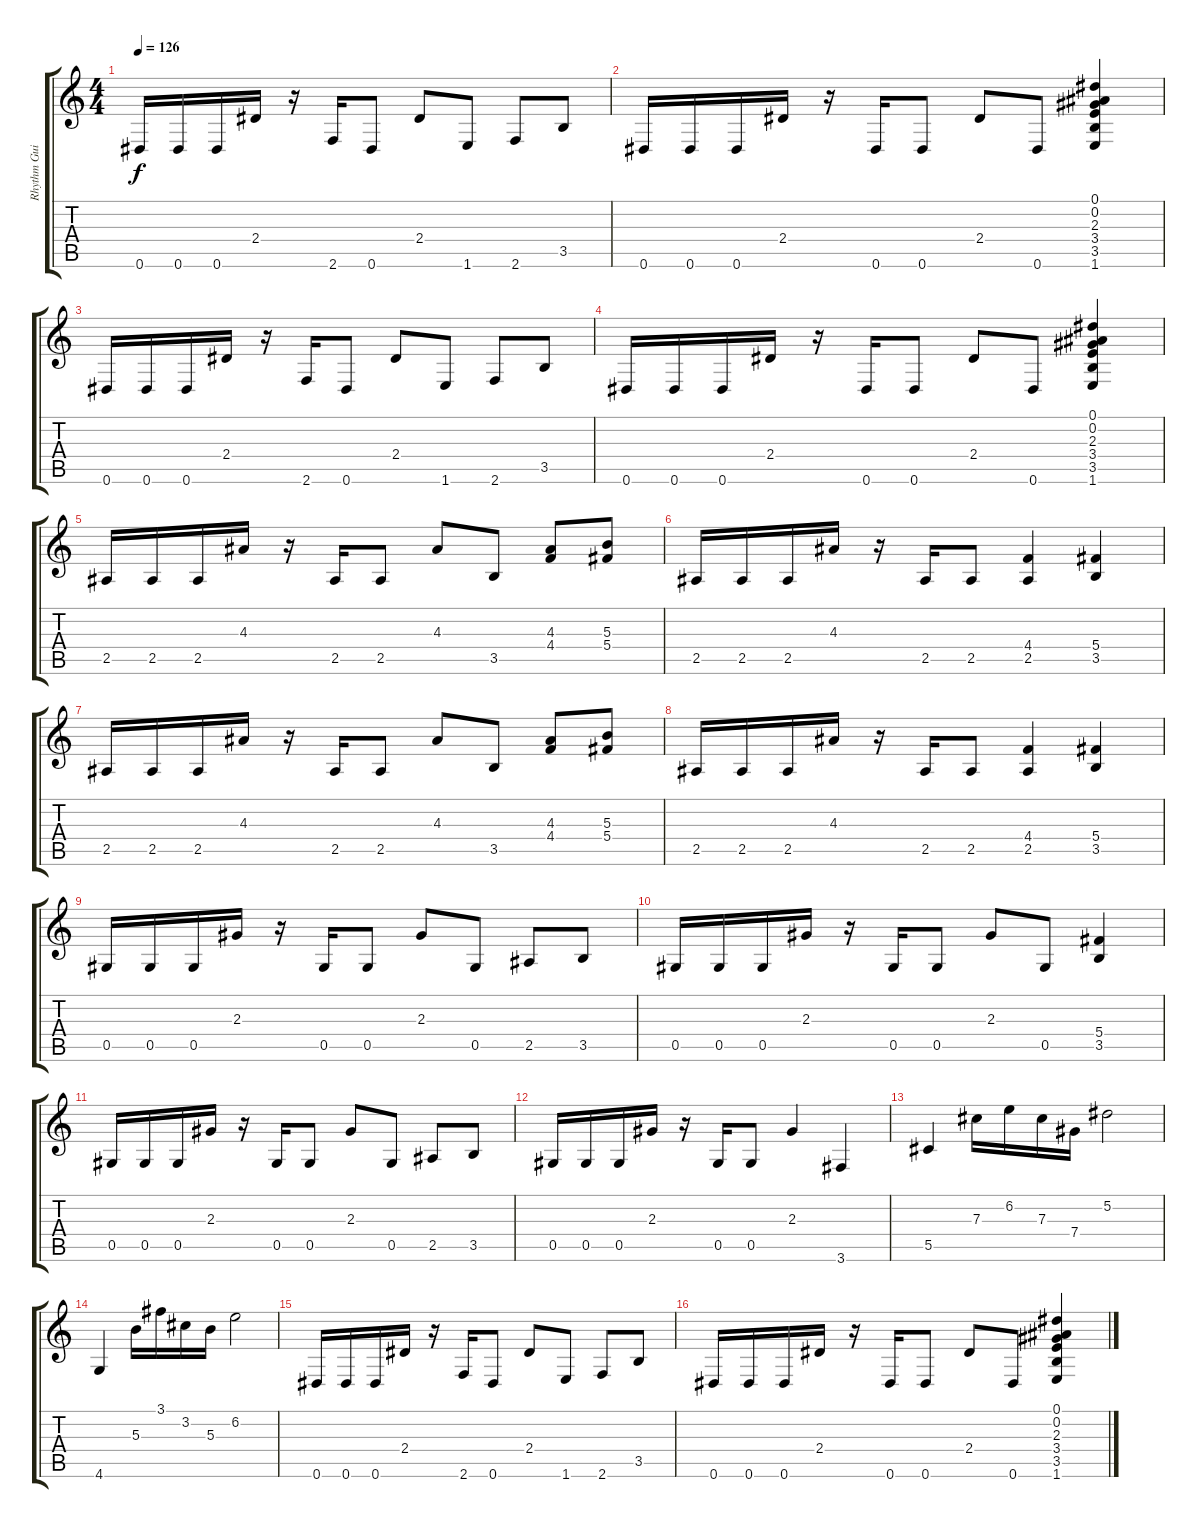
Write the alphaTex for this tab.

\track ("Rhythm Guitar" "Rhythm Gui") {instrument distortionguitar}
\staff {score tabs}
\tuning (Eb4 Bb3 Gb3 Db3 Ab2 Eb2) {hide}
\ts (4 4)
\tempo 126
\clef g2
\ks c
0.6.16{dy f} 0.6.16 0.6.16 2.4.16 r.16 2.6.16 0.6.8 2.4.8 1.6.8 2.6.8 3.5.8 |
0.6.16 0.6.16 0.6.16 2.4.16 r.16 0.6.16 0.6.8 2.4.8 0.6.8 (0.1 0.2 2.3 3.4 3.5 1.6).4 |
0.6.16 0.6.16 0.6.16 2.4.16 r.16 2.6.16 0.6.8 2.4.8 1.6.8 2.6.8 3.5.8 |
0.6.16 0.6.16 0.6.16 2.4.16 r.16 0.6.16 0.6.8 2.4.8 0.6.8 (0.1 0.2 2.3 3.4 3.5 1.6).4 |
2.5.16 2.5.16 2.5.16 4.3.16 r.16 2.5.16 2.5.8 4.3.8 3.5.8 (4.3 4.4).8 (5.3 5.4).8 |
2.5.16 2.5.16 2.5.16 4.3.16 r.16 2.5.16 2.5.8 (4.4 2.5).4 (5.4 3.5).4 |
2.5.16 2.5.16 2.5.16 4.3.16 r.16 2.5.16 2.5.8 4.3.8 3.5.8 (4.3 4.4).8 (5.3 5.4).8 |
2.5.16 2.5.16 2.5.16 4.3.16 r.16 2.5.16 2.5.8 (4.4 2.5).4 (5.4 3.5).4 |
0.5.16 0.5.16 0.5.16 2.3.16 r.16 0.5.16 0.5.8 2.3.8 0.5.8 2.5.8 3.5.8 |
0.5.16 0.5.16 0.5.16 2.3.16 r.16 0.5.16 0.5.8 2.3.8 0.5.8 (5.4 3.5).4 |
0.5.16 0.5.16 0.5.16 2.3.16 r.16 0.5.16 0.5.8 2.3.8 0.5.8 2.5.8 3.5.8 |
0.5.16 0.5.16 0.5.16 2.3.16 r.16 0.5.16 0.5.8 2.3.4 3.6.4 |
5.5.4 7.3.16 6.2.16 7.3.16 7.4.16 5.2.2 |
4.6.4 5.3.16 3.1.16 3.2.16 5.3.16 6.2.2 |
0.6.16 0.6.16 0.6.16 2.4.16 r.16 2.6.16 0.6.8 2.4.8 1.6.8 2.6.8 3.5.8 |
0.6.16 0.6.16 0.6.16 2.4.16 r.16 0.6.16 0.6.8 2.4.8 0.6.8 (0.1 0.2 2.3 3.4 3.5 1.6).4
